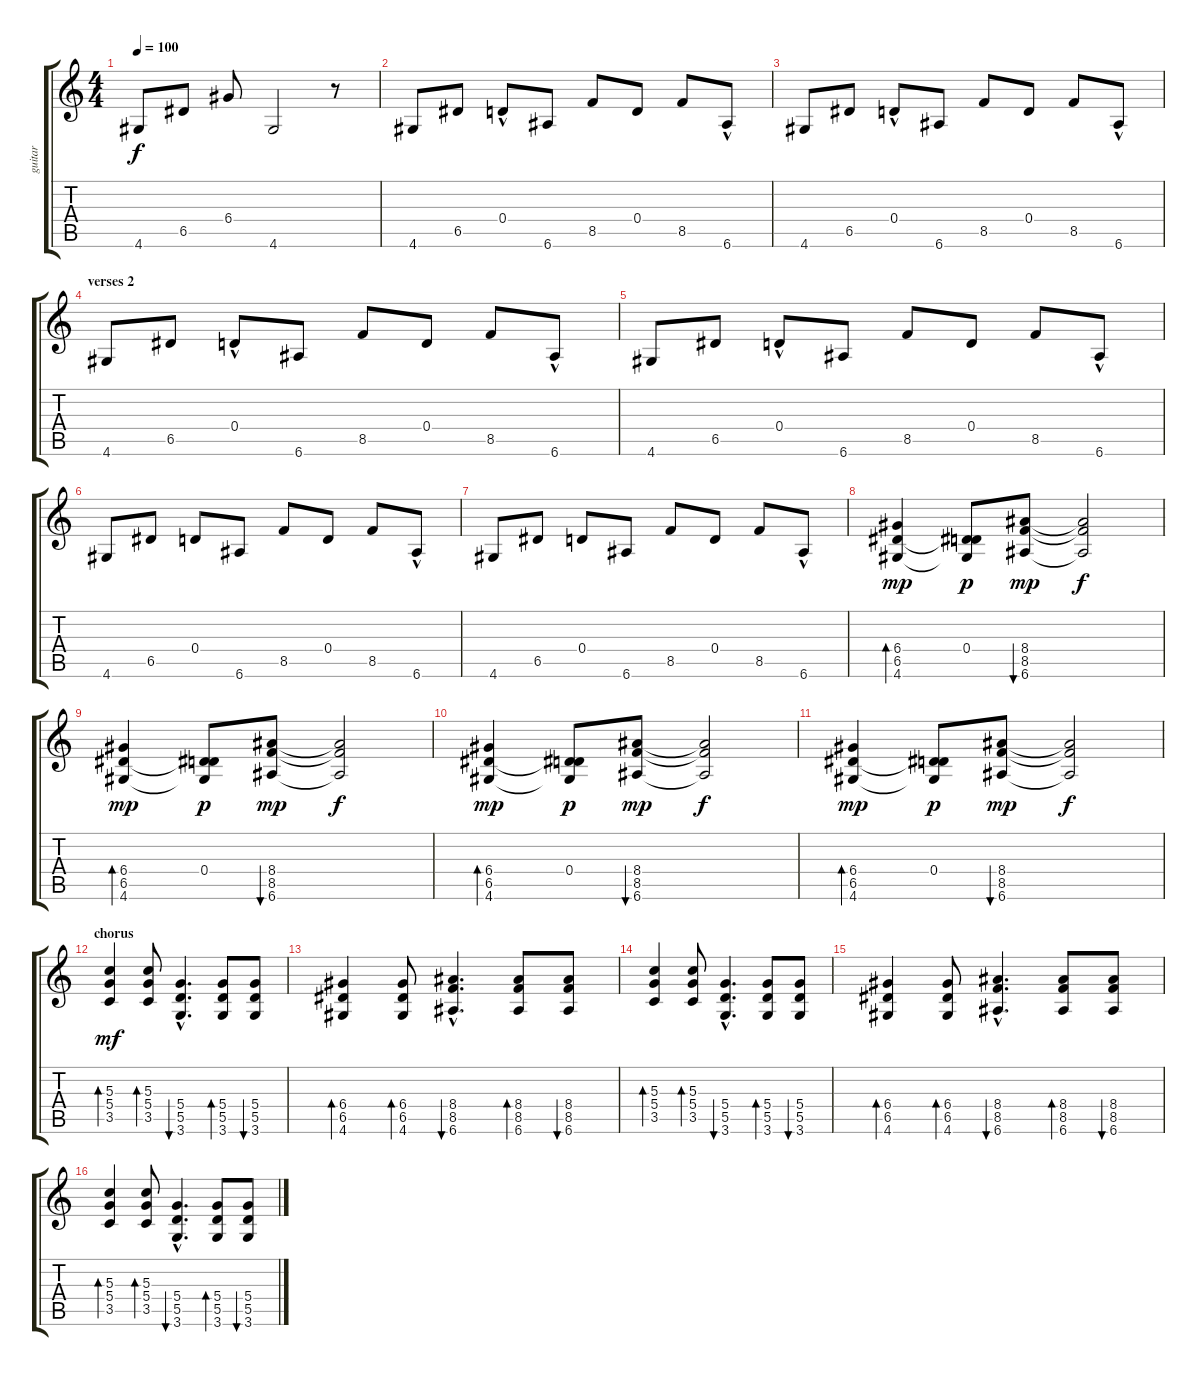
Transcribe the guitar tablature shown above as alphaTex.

\track ("guitar" "guitar") {instrument electricguitarmuted}
\staff {score tabs}
\tuning (E4 B3 G3 D3 A2 E2) {hide}
\ts (4 4)
\tempo 100
\clef g2
\ks c
4.6.8{dy f} 6.5.8 6.4.8 4.6.2 r.8 |
4.6.8 6.5.8 0.4{hac}.8 6.6.8 8.5.8 0.4.8 8.5.8 6.6{hac}.8 |
4.6.8 6.5.8 0.4{hac}.8 6.6.8 8.5.8 0.4.8 8.5.8 6.6{hac}.8 |
\section ("" "verses 2")
4.6.8 6.5.8 0.4{hac}.8 6.6.8 8.5.8 0.4.8 8.5.8 6.6{hac}.8 |
4.6.8 6.5.8 0.4{hac}.8 6.6.8 8.5.8 0.4.8 8.5.8 6.6{hac}.8 |
4.6.8 6.5.8 0.4.8 6.6.8 8.5.8 0.4.8 8.5.8 6.6{hac}.8 |
4.6.8 6.5.8 0.4.8 6.6.8 8.5.8 0.4.8 8.5.8 6.6{hac}.8 |
(6.4 6.5 4.6).4{bd 120 dy mp instrument overdrivenguitar} (0.4 6.5{t} 4.6{t}).8{dy p} (8.4 8.5 6.6).8{bu 120 dy mp} (8.4{t} 8.5{t} 6.6{t}).2{dy f} |
(6.4 6.5 4.6).4{bd 120 dy mp instrument overdrivenguitar} (0.4 6.5{t} 4.6{t}).8{dy p} (8.4 8.5 6.6).8{bu 120 dy mp} (8.4{t} 8.5{t} 6.6{t}).2{dy f} |
(6.4 6.5 4.6).4{bd 120 dy mp instrument overdrivenguitar} (0.4 6.5{t} 4.6{t}).8{dy p} (8.4 8.5 6.6).8{bu 120 dy mp} (8.4{t} 8.5{t} 6.6{t}).2{dy f} |
(6.4 6.5 4.6).4{bd 120 dy mp instrument overdrivenguitar} (0.4 6.5{t} 4.6{t}).8{dy p} (8.4 8.5 6.6).8{bu 120 dy mp} (8.4{t} 8.5{t} 6.6{t}).2{dy f} |
\section ("" "chorus")
(5.3 5.4 3.5).4{bd 120 dy mf instrument overdrivenguitar} (5.3 5.4 3.5).8{bd 120} (5.4{hac} 5.5{hac} 3.6{hac}).4{d bu 120} (5.4 5.5 3.6).8{bd 120} (5.4 5.5 3.6).8{bu 120} |
(6.4 6.5 4.6).4{bd 120 instrument overdrivenguitar} (6.4 6.5 4.6).8{bd 120} (8.4{hac} 8.5{hac} 6.6{hac}).4{d bu 120} (8.4 8.5 6.6).8{bd 120} (8.4 8.5 6.6).8{bu 120} |
(5.3 5.4 3.5).4{bd 120 instrument overdrivenguitar} (5.3 5.4 3.5).8{bd 120} (5.4{hac} 5.5{hac} 3.6{hac}).4{d bu 120} (5.4 5.5 3.6).8{bd 120} (5.4 5.5 3.6).8{bu 120} |
(6.4 6.5 4.6).4{bd 120 instrument overdrivenguitar} (6.4 6.5 4.6).8{bd 120} (8.4{hac} 8.5{hac} 6.6{hac}).4{d bu 120} (8.4 8.5 6.6).8{bd 120} (8.4 8.5 6.6).8{bu 120} |
(5.3 5.4 3.5).4{bd 120 instrument overdrivenguitar} (5.3 5.4 3.5).8{bd 120} (5.4{hac} 5.5{hac} 3.6{hac}).4{d bu 120} (5.4 5.5 3.6).8{bd 120} (5.4 5.5 3.6).8{bu 120}
